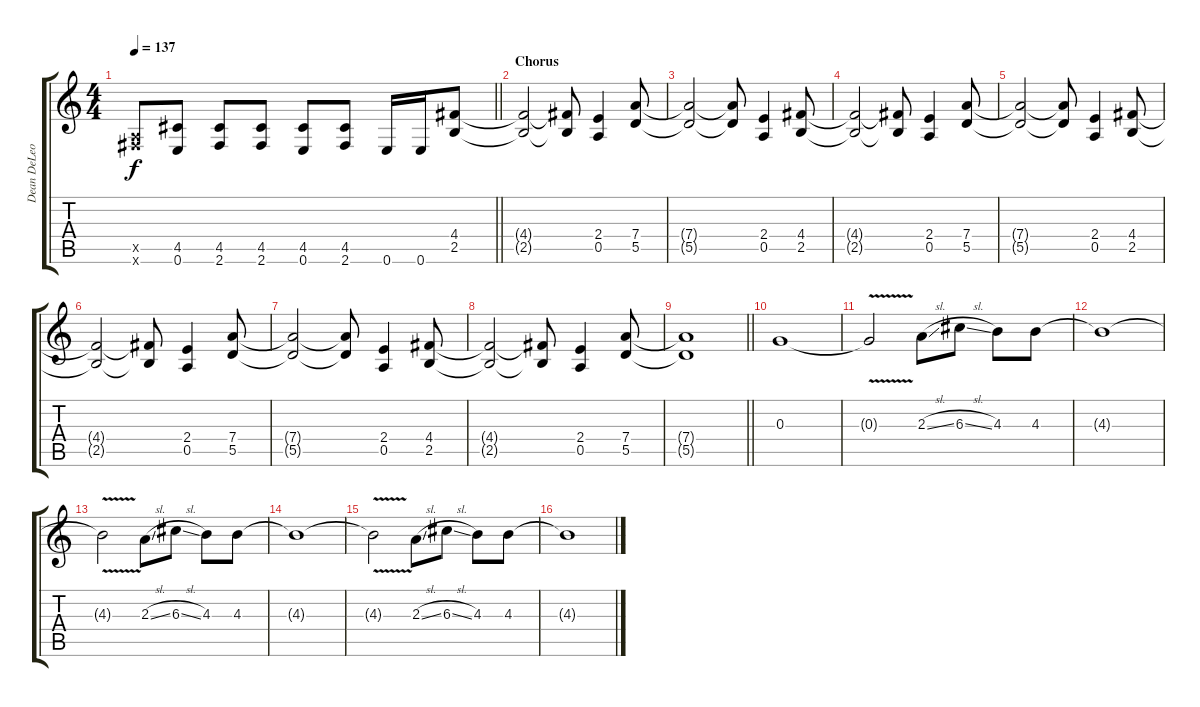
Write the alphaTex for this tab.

\track ("Dean DeLeo 2nd Guitar" "Dean DeLeo") {instrument overdrivenguitar}
\staff {score tabs}
\tuning (E4 B3 G3 D3 A2 E2) {hide}
\ts (4 4)
\tempo 137
\clef g2
\barLineRight lightlight
\ks c
(0.5{x} 2.6{x}).8{dy f} (4.5 0.6).8 (4.5 2.6).8 (4.5 2.6).8 (4.5 0.6).8 (4.5 2.6).8 0.6.16 0.6.16 (4.4 2.5).8 |
\section ("" "Chorus")
(4.4{t} 2.5{t}).2 (4.4{t} 2.5{t}).8 (2.4 0.5).4 (7.4 5.5).8 |
(7.4{t} 5.5{t}).2 (7.4{t} 5.5{t}).8 (2.4 0.5).4 (4.4 2.5).8 |
(4.4{t} 2.5{t}).2 (4.4{t} 2.5{t}).8 (2.4 0.5).4 (7.4 5.5).8 |
(7.4{t} 5.5{t}).2 (7.4{t} 5.5{t}).8 (2.4 0.5).4 (4.4 2.5).8 |
(4.4{t} 2.5{t}).2 (4.4{t} 2.5{t}).8 (2.4 0.5).4 (7.4 5.5).8 |
(7.4{t} 5.5{t}).2 (7.4{t} 5.5{t}).8 (2.4 0.5).4 (4.4 2.5).8 |
(4.4{t} 2.5{t}).2 (4.4{t} 2.5{t}).8 (2.4 0.5).4 (7.4 5.5).8 |
\barLineRight lightlight
(7.4{t} 5.5{t}).1 |
0.3.1 |
0.3{v t}.2 2.3{sl}.8 6.3{sl}.8 4.3.8 4.3.8 |
4.3{t}.1 |
4.3{v t}.2 2.3{sl}.8 6.3{sl}.8 4.3.8 4.3.8 |
4.3{t}.1 |
4.3{v t}.2 2.3{sl}.8 6.3{sl}.8 4.3.8 4.3.8 |
4.3{t}.1
